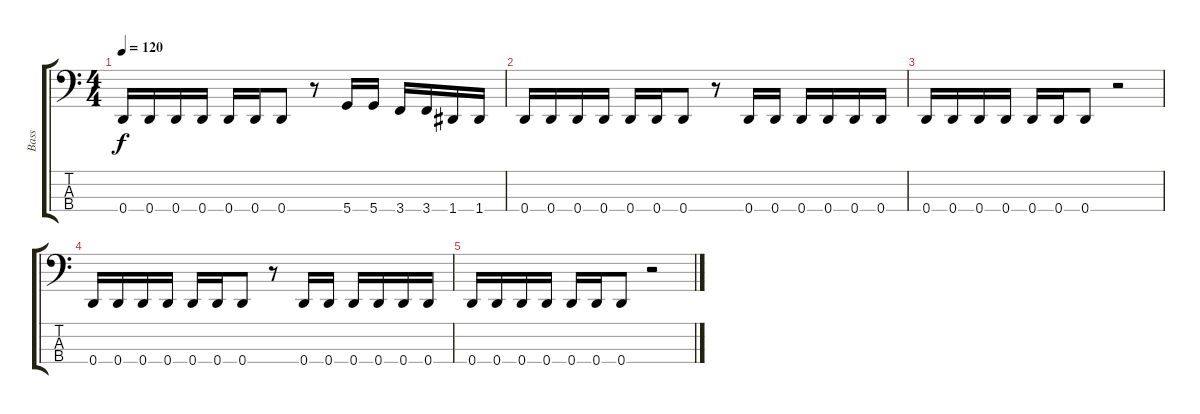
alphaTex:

\track ("Bass" "Bass") {instrument electricbassfinger}
\staff {score tabs}
\tuning (F2 C2 G1 D1) {hide}
\ts (4 4)
\tempo 120
\clef f4
\ks c
0.4.16{dy f} 0.4.16 0.4.16 0.4.16 0.4.16 0.4.16 0.4.8 r.8 5.4.16 5.4.16 3.4.16 3.4.16 1.4.16 1.4.16 |
0.4.16 0.4.16 0.4.16 0.4.16 0.4.16 0.4.16 0.4.8 r.8 0.4.16 0.4.16 0.4.16 0.4.16 0.4.16 0.4.16 |
0.4.16 0.4.16 0.4.16 0.4.16 0.4.16 0.4.16 0.4.8 r.2 |
0.4.16 0.4.16 0.4.16 0.4.16 0.4.16 0.4.16 0.4.8 r.8 0.4.16 0.4.16 0.4.16 0.4.16 0.4.16 0.4.16 |
0.4.16 0.4.16 0.4.16 0.4.16 0.4.16 0.4.16 0.4.8 r.2
